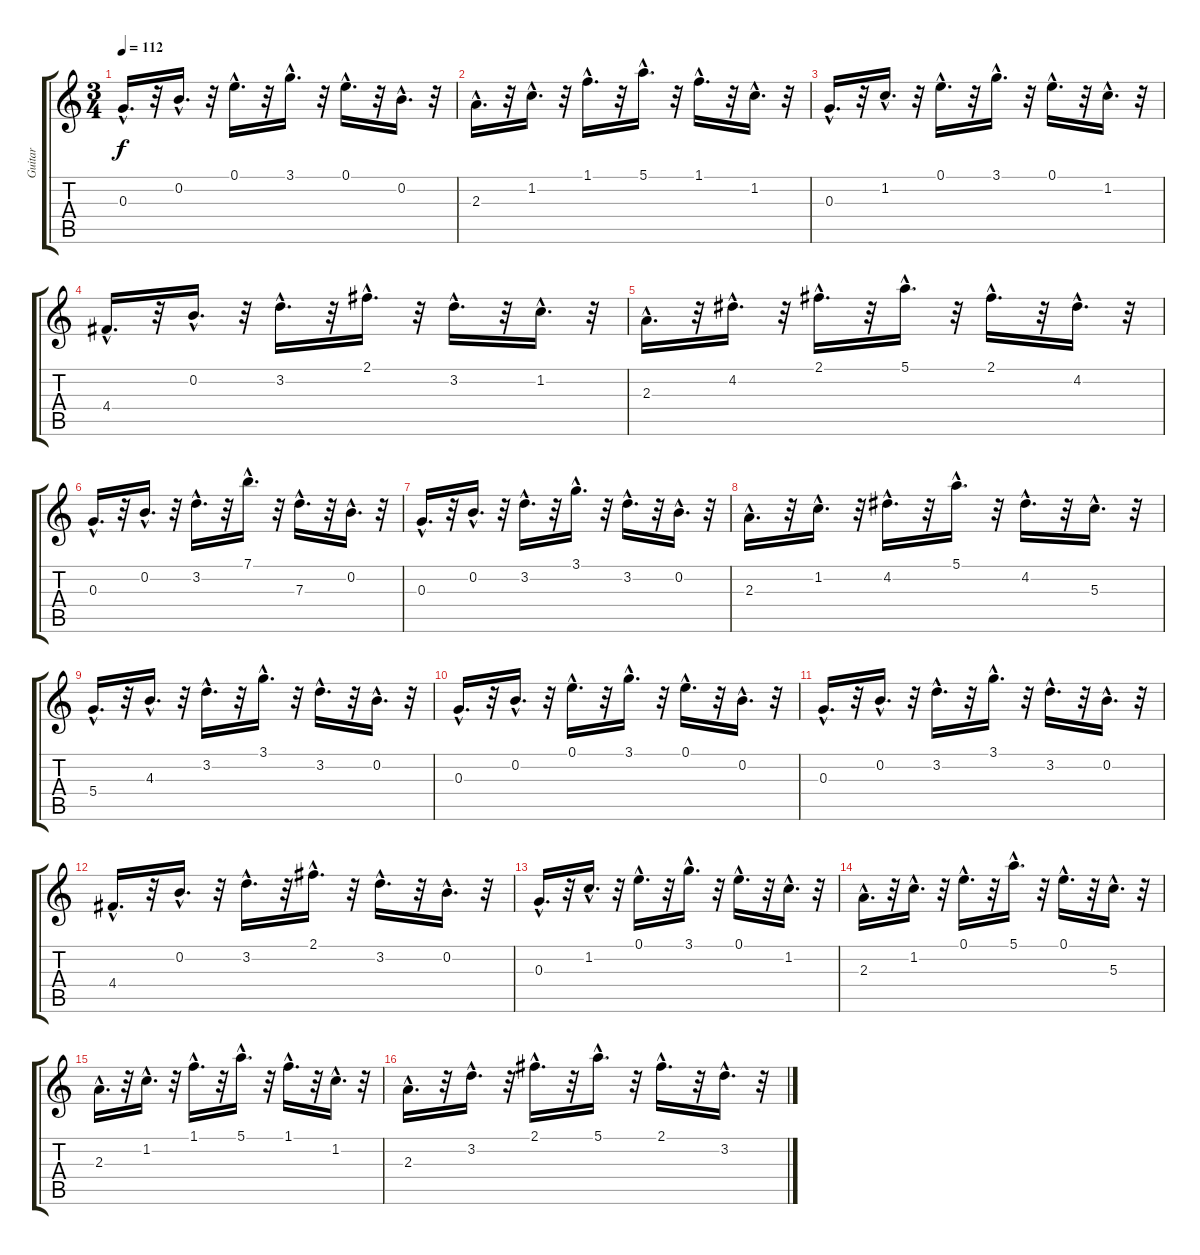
\track ("Guitar" "Guitar") {instrument acousticguitarnylon}
\staff {score tabs}
\tuning (E4 B3 G3 D3 A2 E2) {hide}
\ts (3 4)
\tempo 112
\clef g2
\ks c
0.3{hac}.16{d dy f} r.32 0.2{hac}.16{d} r.32 0.1{hac}.16{d} r.32 3.1{hac}.16{d} r.32 0.1{hac}.16{d} r.32 0.2{hac}.16{d} r.32 |
2.3{hac}.16{d} r.32 1.2{hac}.16{d} r.32 1.1{hac}.16{d} r.32 5.1{hac}.16{d} r.32 1.1{hac}.16{d} r.32 1.2{hac}.16{d} r.32 |
0.3{hac}.16{d} r.32 1.2{hac}.16{d} r.32 0.1{hac}.16{d} r.32 3.1{hac}.16{d} r.32 0.1{hac}.16{d} r.32 1.2{hac}.16{d} r.32 |
4.4{hac}.16{d} r.32 0.2{hac}.16{d} r.32 3.2{hac}.16{d} r.32 2.1{hac}.16{d} r.32 3.2{hac}.16{d} r.32 1.2{hac}.16{d} r.32 |
2.3{hac}.16{d} r.32 4.2{hac}.16{d} r.32 2.1{hac}.16{d} r.32 5.1{hac}.16{d} r.32 2.1{hac}.16{d} r.32 4.2{hac}.16{d} r.32 |
0.3{hac}.16{d} r.32 0.2{hac}.16{d} r.32 3.2{hac}.16{d} r.32 7.1{hac}.16{d} r.32 7.3{hac}.16{d} r.32 0.2{hac}.16{d} r.32 |
0.3{hac}.16{d} r.32 0.2{hac}.16{d} r.32 3.2{hac}.16{d} r.32 3.1{hac}.16{d} r.32 3.2{hac}.16{d} r.32 0.2{hac}.16{d} r.32 |
2.3{hac}.16{d} r.32 1.2{hac}.16{d} r.32 4.2{hac}.16{d} r.32 5.1{hac}.16{d} r.32 4.2{hac}.16{d} r.32 5.3{hac}.16{d} r.32 |
5.4{hac}.16{d} r.32 4.3{hac}.16{d} r.32 3.2{hac}.16{d} r.32 3.1{hac}.16{d} r.32 3.2{hac}.16{d} r.32 0.2{hac}.16{d} r.32 |
0.3{hac}.16{d} r.32 0.2{hac}.16{d} r.32 0.1{hac}.16{d} r.32 3.1{hac}.16{d} r.32 0.1{hac}.16{d} r.32 0.2{hac}.16{d} r.32 |
0.3{hac}.16{d} r.32 0.2{hac}.16{d} r.32 3.2{hac}.16{d} r.32 3.1{hac}.16{d} r.32 3.2{hac}.16{d} r.32 0.2{hac}.16{d} r.32 |
4.4{hac}.16{d} r.32 0.2{hac}.16{d} r.32 3.2{hac}.16{d} r.32 2.1{hac}.16{d} r.32 3.2{hac}.16{d} r.32 0.2{hac}.16{d} r.32 |
0.3{hac}.16{d} r.32 1.2{hac}.16{d} r.32 0.1{hac}.16{d} r.32 3.1{hac}.16{d} r.32 0.1{hac}.16{d} r.32 1.2{hac}.16{d} r.32 |
2.3{hac}.16{d} r.32 1.2{hac}.16{d} r.32 0.1{hac}.16{d} r.32 5.1{hac}.16{d} r.32 0.1{hac}.16{d} r.32 5.3{hac}.16{d} r.32 |
2.3{hac}.16{d} r.32 1.2{hac}.16{d} r.32 1.1{hac}.16{d} r.32 5.1{hac}.16{d} r.32 1.1{hac}.16{d} r.32 1.2{hac}.16{d} r.32 |
2.3{hac}.16{d} r.32 3.2{hac}.16{d} r.32 2.1{hac}.16{d} r.32 5.1{hac}.16{d} r.32 2.1{hac}.16{d} r.32 3.2{hac}.16{d} r.32
